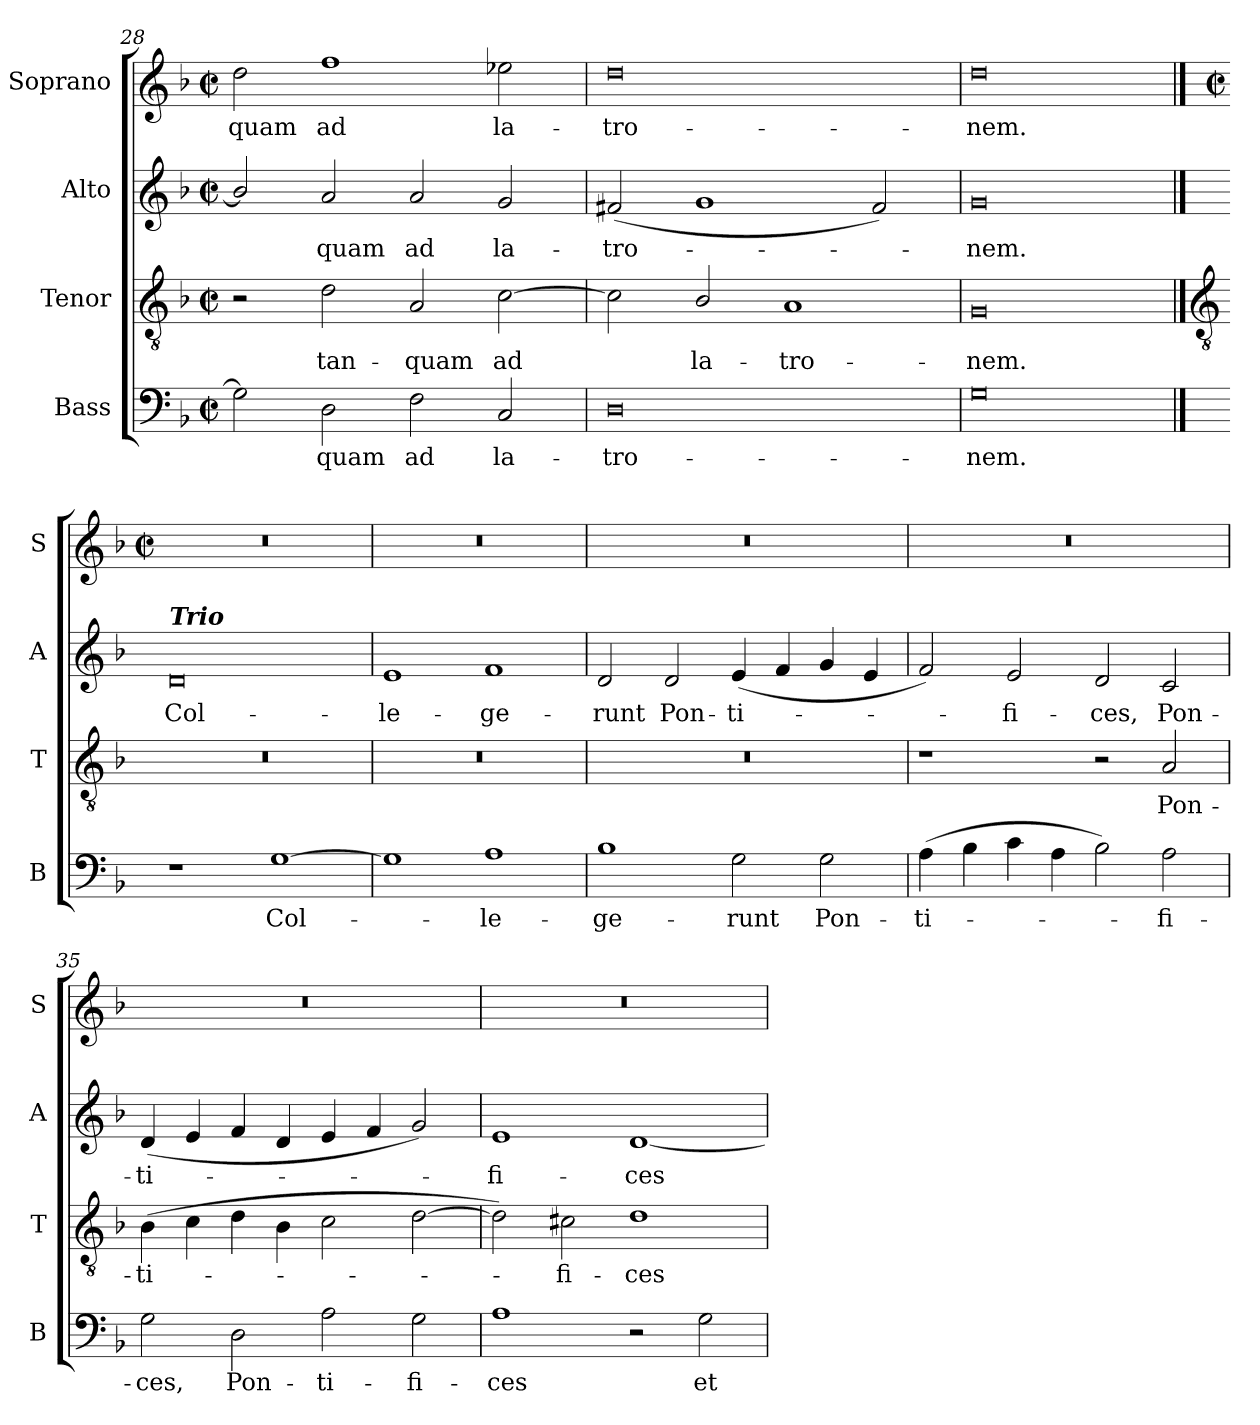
**kern	**text	**kern	**text	**kern	**text	**kern	**text
*part4	*part4	*part3	*part3	*part2	*part2	*part1	*part1
*staff4	*staff4	*staff3	*staff3	*staff2	*staff2	*staff1	*staff1
*I"Bass	*	*I"Tenor	*	*I"Alto	*	*I"Soprano	*
*I'B	*	*I'T	*	*I'A	*	*I'S	*
*clefF4	*	*clefGv2	*	*clefG2	*	*clefG2	*
*k[b-]	*	*k[b-]	*	*k[b-]	*	*k[b-]	*
*F:	*	*F:	*	*F:	*	*F:	*
*M4/2	*	*M4/2	*	*M4/2	*	*M4/2	*
*met(c|)	*	*met(c|)	*	*met(c|)	*	*met(c|)	*
=28	=28	=28	=28	=28	=28	=28	=28
!	!	!	!	!	!	!	!LO:LY:b
2G]	.	2r	.	2b-/]	.	2dd	-quam
!	!LO:LY:b	!	!LO:LY:b	!	!LO:LY:b	!	!LO:LY:b
2D	quam	2d	tan-	2a	quam	1ff	ad
!	!LO:LY:b	!	!LO:LY:b	!	!LO:LY:b	!	!
2F	ad	2A	-quam	2a	ad	.	.
!	!LO:LY:b	!	!LO:LY:b	!	!LO:LY:b	!	!LO:LY:b
2C	la-	[2c	ad	2g	la-	2ee-X	la-
=29	=29	=29	=29	=29	=29	=29	=29
!	!LO:LY:b	!	!	!	!LO:LY:b	!	!LO:LY:b
0D	-tro-	2c]	.	(<2f#X	-tro-	0dd	-tro-
!	!	!	!LO:LY:b	!	!	!	!
.	.	2B-/	la-	1g	.	.	.
!	!	!	!LO:LY:b	!	!	!	!
.	.	1A	-tro-	.	.	.	.
.	.	.	.	2f#)	.	.	.
=30	=30	=30	=30	=30	=30	=30	=30
!	!LO:LY:b	!	!LO:LY:b	!	!LO:LY:b	!	!LO:LY:b
0G	-nem.	0G	-nem.	0g	nem.	0dd	-nem.
!!LO:LB:g=z
==31	==31	==31	==31	==31	==31	==31	==31
*	*	*clefGv2	*	*	*	*	*
*	*	*	*	*	*	*M4/2	*
*	*	*	*	*	*	*met(c|)	*
!	!	!	!	!LO:TX:a:Bi:t=Trio	!	!	!
!	!	!	!	!	!LO:LY:b	!	!
1r	.	0r	.	0d	Col-	0r	.
!	!LO:LY:b	!	!	!	!	!	!
[1G	Col-	.	.	.	.	.	.
=32	=32	=32	=32	=32	=32	=32	=32
!	!	!	!	!	!LO:LY:b	!	!
1G]	.	0r	.	1e	-le-	0r	.
!	!LO:LY:b	!	!	!	!LO:LY:b	!	!
1A	le-	.	.	1f	-ge-	.	.
=33	=33	=33	=33	=33	=33	=33	=33
!	!LO:LY:b	!	!	!	!LO:LY:b	!	!
1B-	-ge-	0r	.	2d	-runt	0r	.
!	!	!	!	!	!LO:LY:b	!	!
.	.	.	.	2d	Pon-	.	.
!	!LO:LY:b	!	!	!	!LO:LY:b	!	!
2G	-runt	.	.	(<4e	-ti-	.	.
.	.	.	.	4f	.	.	.
!	!LO:LY:b	!	!	!	!	!	!
2G	Pon-	.	.	4g	.	.	.
.	.	.	.	4e	.	.	.
=34	=34	=34	=34	=34	=34	=34	=34
!	!LO:LY:b	!	!	!	!	!	!
(>4A	-ti-	1r	.	2f)	.	0r	.
4B-	.	.	.	.	.	.	.
!	!	!	!	!	!LO:LY:b	!	!
4c	.	.	.	2e	fi-	.	.
4A	.	.	.	.	.	.	.
!	!	!	!	!	!LO:LY:b	!	!
2B-)	.	2r	.	2d	-ces,	.	.
!	!LO:LY:b	!	!LO:LY:b	!	!LO:LY:b	!	!
2A	fi-	2A	Pon-	2c	Pon-	.	.
=35	=35	=35	=35	=35	=35	=35	=35
!	!LO:LY:b	!	!LO:LY:b	!	!LO:LY:b	!	!
2G	-ces,	(>4B-	-ti-	(<4d	-ti-	0r	.
.	.	4c	.	4e	.	.	.
!	!LO:LY:b	!	!	!	!	!	!
2D	Pon-	4d	.	4f	.	.	.
.	.	4B-	.	4d	.	.	.
!	!LO:LY:b	!	!	!	!	!	!
2A	-ti-	2c	.	4e	.	.	.
.	.	.	.	4f	.	.	.
!	!LO:LY:b	!	!	!	!	!	!
2G	-fi-	[2d	.	2g)	.	.	.
=36	=36	=36	=36	=36	=36	=36	=36
!	!LO:LY:b	!	!	!	!LO:LY:b	!	!
1A	-ces	2d])	.	1e	fi-	0r	.
!	!	!	!LO:LY:b	!	!	!	!
.	.	2c#X	fi-	.	.	.	.
!	!	!	!LO:LY:b	!	!LO:LY:b	!	!
2r	.	1d	-ces	[1d	-ces	.	.
!	!LO:LY:b	!	!	!	!	!	!
2G	et	.	.	.	.	.	.
=	=	=	=	=	=	=	=
*-	*-	*-	*-	*-	*-	*-	*-
